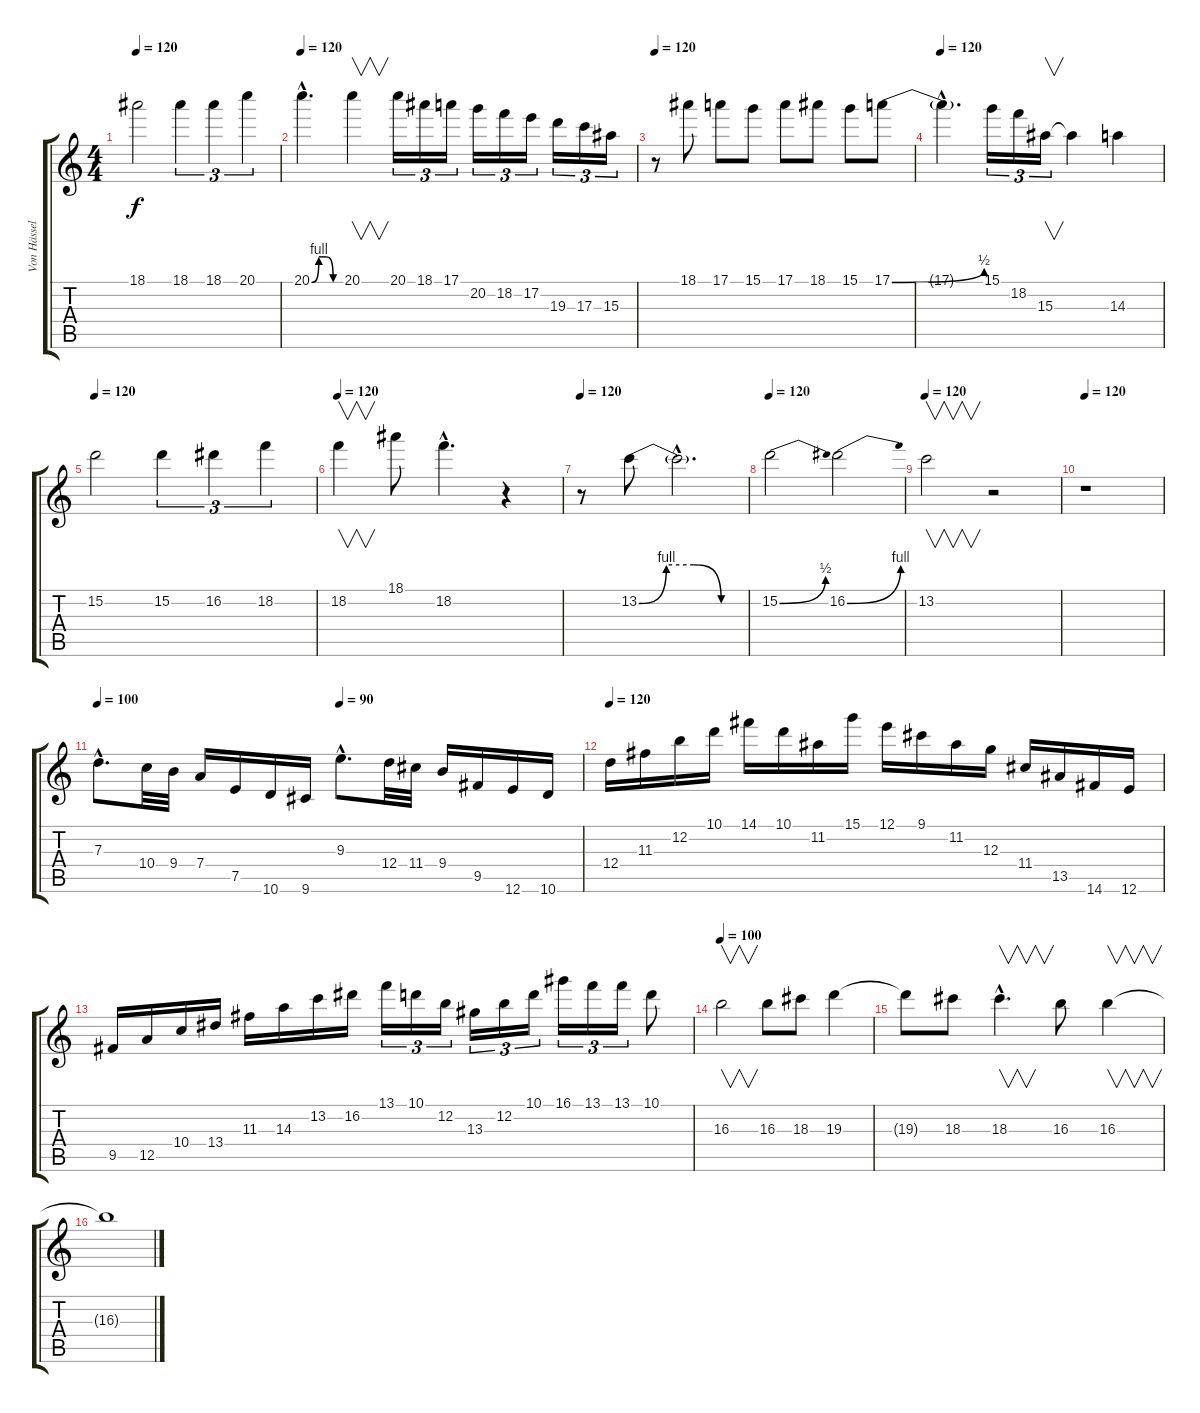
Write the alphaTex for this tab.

\track ("Von Hässel - Solo guitar" "Von Hässel") {instrument overdrivenguitar}
\staff {score tabs}
\tuning (E4 B3 G3 D3 A2 E2) {hide}
\ts (4 4)
\tempo 120
\clef g2
\ks c
18.1.2{dy f} 18.1.4{tu (3 2)} 18.1.4{tu (3 2)} 20.1.4{tu (3 2)} |
\tempo 120
20.1{be (custom 0 0 15 4 30 4 45 0 60 0) hac}.4{d} 20.1.4{v} 20.1.16{tu (3 2)} 18.1.16{tu (3 2)} 17.1.16{tu (3 2)} 20.2.16{tu (3 2)} 18.2.16{tu (3 2)} 17.2.16{tu (3 2)} 19.3.16{tu (3 2)} 17.3.16{tu (3 2)} 15.3.16{tu (3 2)} |
\tempo 120
r.8 18.1.8 17.1.8 15.1.8 17.1.8 18.1.8 15.1.8 17.1{be (bend 0 0 60 2)}.8 |
\tempo 120
17.1{hac t}.4{d} 15.1.16{tu (3 2)} 18.2.16{tu (3 2)} 15.3.16{v tu (3 2)} 15.3{t}.4 14.3.4 |
\tempo 120
15.2.2 15.2.4{tu (3 2)} 16.2.4{tu (3 2)} 18.2.4{tu (3 2)} |
\tempo 120
18.2.4{v} 18.1.8 18.2{hac}.4{d} r.4 |
\tempo 120
r.8 13.2{be (custom 0 0 15 4 30 4 45 0 60 0)}.8 13.2{hac t}.2{d} |
\tempo 120
15.2{be (bend 0 0 60 2)}.2 16.2{be (bend 0 0 60 4)}.2 |
\tempo 120
13.2.2{v} r.2 |
\tempo 120
r.1 |
\tempo 100
\tempo (90 0.5)
7.3{hac}.8{d} 10.4.32 9.4.32 7.4.16 7.5.16 10.6.16 9.6.16 9.3{hac}.8{d} 12.4.32 11.4.32 9.4.16 9.5.16 12.6.16 10.6.16 |
\tempo 120
12.4.16 11.3.16 12.2.16 10.1.16 14.1.16 10.1.16 11.2.16 15.1.16 12.1.16 9.1.16 11.2.16 12.3.16 11.4.16 13.5.16 14.6.16 12.6.16 |
9.5.16 12.5.16 10.4.16 13.4.16 11.3.16 14.3.16 13.2.16 16.2.16 13.1.16{tu (3 2)} 10.1.16{tu (3 2)} 12.2.16{tu (3 2)} 13.3.16{tu (3 2)} 12.2.16{tu (3 2)} 10.1.16{tu (3 2)} 16.1.16{tu (3 2)} 13.1.16{tu (3 2)} 13.1.16{tu (3 2)} 10.1.8 |
\tempo 100
16.3.2{v} 16.3.8 18.3.8 19.3.4 |
19.3{t}.8 18.3.8 18.3{hac}.4{v d} 16.3.8 16.3.4{v} |
16.3{t}.1{volume 0}
